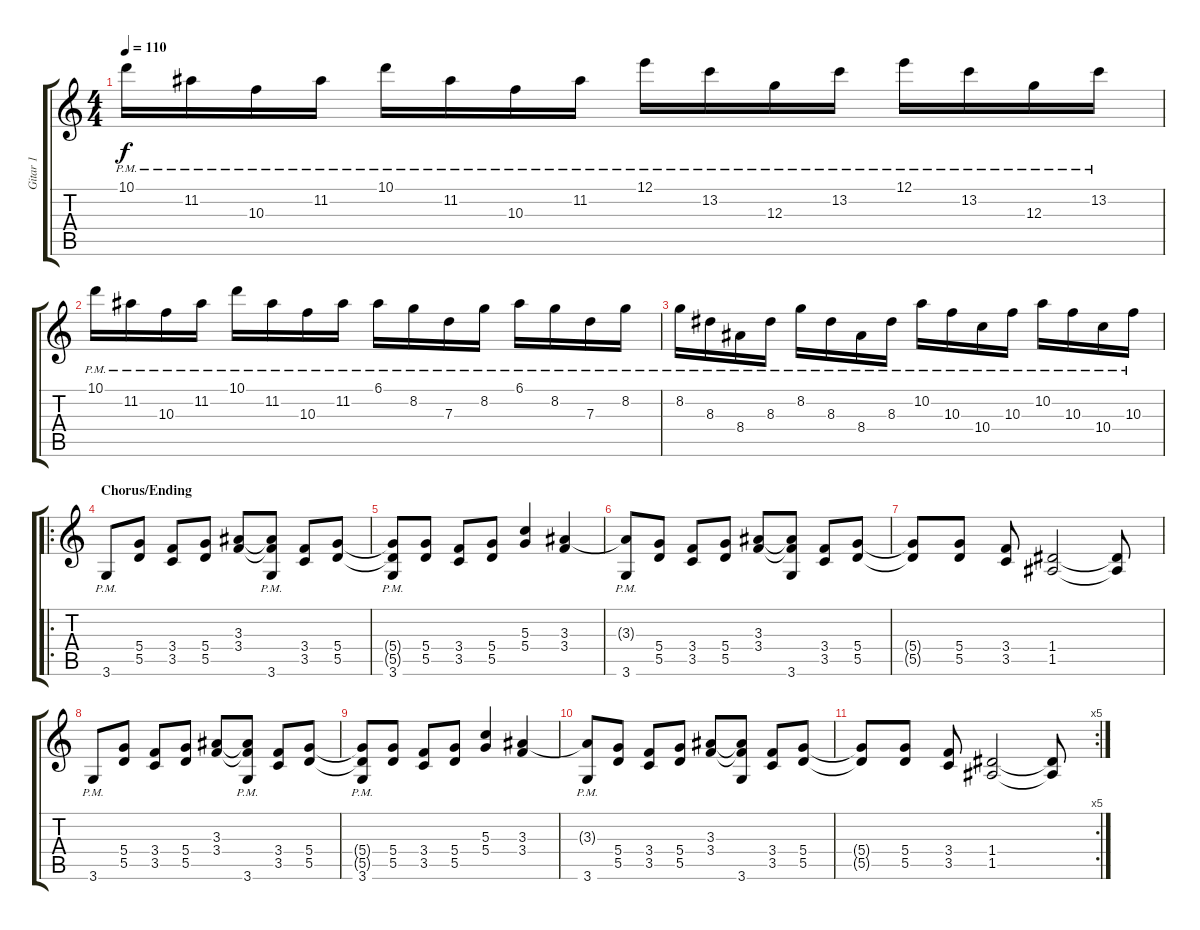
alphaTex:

\track ("Gitar 1" "Gitar 1") {instrument overdrivenguitar}
\staff {score tabs}
\tuning (E4 B3 G3 D3 A2 E2) {hide}
\ts (4 4)
\tempo 110
\clef g2
\ks c
10.1{pm}.16{dy f} 11.2{pm}.16 10.3{pm}.16 11.2{pm}.16 10.1{pm}.16 11.2{pm}.16 10.3{pm}.16 11.2{pm}.16 12.1{pm}.16 13.2{pm}.16 12.3{pm}.16 13.2{pm}.16 12.1{pm}.16 13.2{pm}.16 12.3{pm}.16 13.2{pm}.16 |
10.1{pm}.16 11.2{pm}.16 10.3{pm}.16 11.2{pm}.16 10.1{pm}.16 11.2{pm}.16 10.3{pm}.16 11.2{pm}.16 6.1{pm}.16 8.2{pm}.16 7.3{pm}.16 8.2{pm}.16 6.1{pm}.16 8.2{pm}.16 7.3{pm}.16 8.2{pm}.16 |
8.2{pm}.16 8.3{pm}.16 8.4{pm}.16 8.3{pm}.16 8.2{pm}.16 8.3{pm}.16 8.4{pm}.16 8.3{pm}.16 10.2{pm}.16 10.3{pm}.16 10.4{pm}.16 10.3{pm}.16 10.2{pm}.16 10.3{pm}.16 10.4{pm}.16 10.3{pm}.16 |
\ro
\section ("" "Chorus/Ending")
3.6{pm}.8 (5.4 5.5).8 (3.4 3.5).8 (5.4 5.5).8 (3.3 3.4).8 (3.3{t} 3.4{t} 3.6{pm}).8 (3.4 3.5).8 (5.4 5.5).8 |
(5.4{t} 5.5{t} 3.6{pm}).8 (5.4 5.5).8 (3.4 3.5).8 (5.4 5.5).8 (5.3 5.4).4 (3.3 3.4).4 |
(3.3{t} 3.6{pm}).8 (5.4 5.5).8 (3.4 3.5).8 (5.4 5.5).8 (3.3 3.4).8 (3.3{t} 3.4{t} 3.6).8 (3.4 3.5).8 (5.4 5.5).8 |
(5.4{t} 5.5{t}).8 (5.4 5.5).8 (3.4 3.5).8 (1.4 1.5).2 (1.4{t} 1.5{t}).8 |
3.6{pm}.8 (5.4 5.5).8 (3.4 3.5).8 (5.4 5.5).8 (3.3 3.4).8 (3.3{t} 3.4{t} 3.6{pm}).8 (3.4 3.5).8 (5.4 5.5).8 |
(5.4{t} 5.5{t} 3.6{pm}).8 (5.4 5.5).8 (3.4 3.5).8 (5.4 5.5).8 (5.3 5.4).4 (3.3 3.4).4 |
(3.3{t} 3.6{pm}).8 (5.4 5.5).8 (3.4 3.5).8 (5.4 5.5).8 (3.3 3.4).8 (3.3{t} 3.4{t} 3.6).8 (3.4 3.5).8 (5.4 5.5).8 |
\rc 5
(5.4{t} 5.5{t}).8 (5.4 5.5).8 (3.4 3.5).8 (1.4 1.5).2 (1.4{t} 1.5{t}).8
